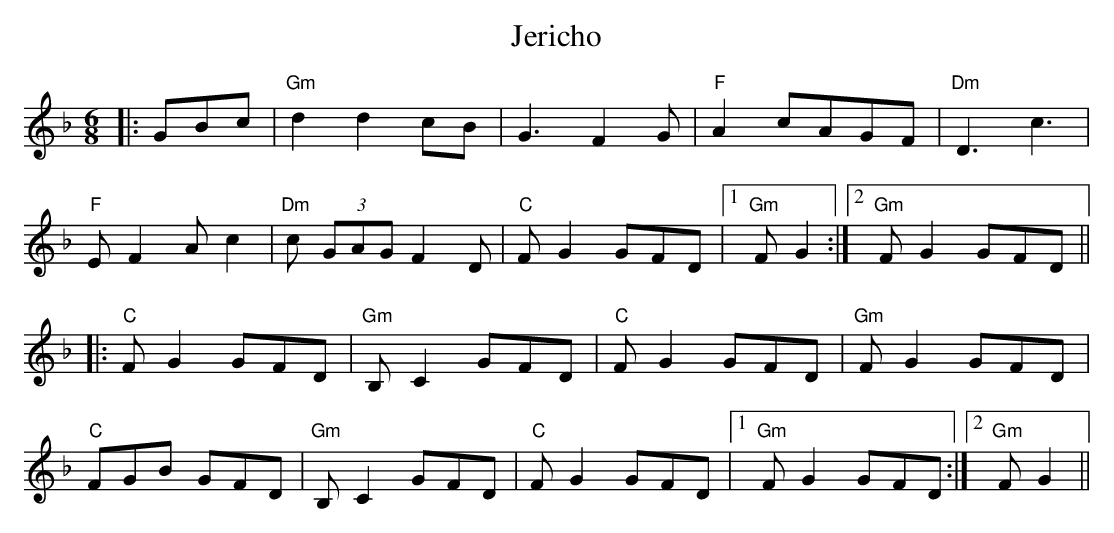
X:1
T: Jericho
M: 6/8
L: 1/8
K: Gdor
|:GBc|"Gm"d2d2cB|G3F2G|"F"A2cAGF|"Dm"D3c3|
"F"EF2Ac2|"Dm"c (3GAG F2D|"C"FG2 GFD|1 "Gm"FG2:|2 "Gm"2FG2 GFD||
|:"C"FG2 GFD|"Gm"B,C2 GFD|"C"FG2 GFD|"Gm"FG2 GFD|
"C"FGB GFD|"Gm"B,C2 GFD|"C"FG2 GFD|1 "Gm"FG2 GFD:|2 "Gm"FG2||
